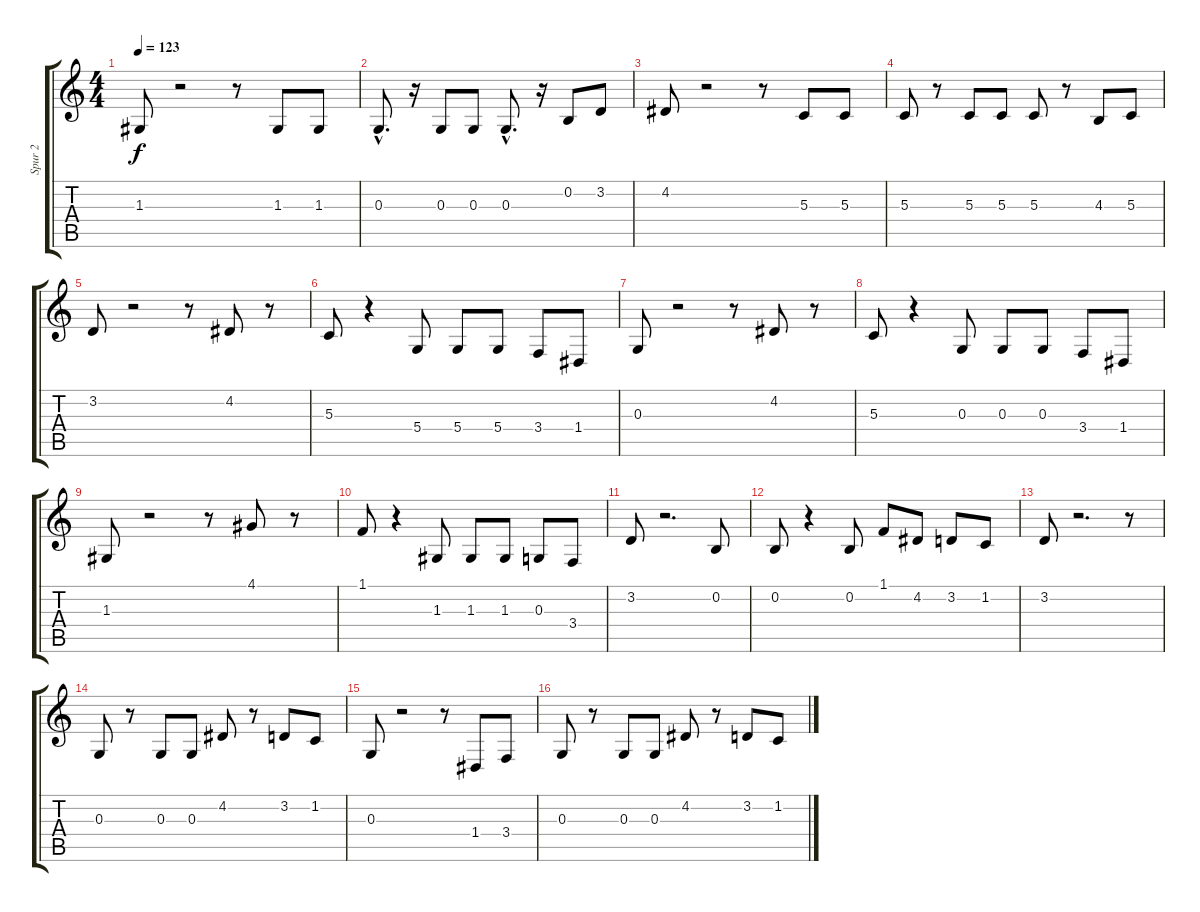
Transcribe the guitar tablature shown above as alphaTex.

\track ("Spur 2" "Spur 2") {instrument choiraahs}
\staff {score tabs}
\tuning (E4 B3 G3 D3 A2 E2) {hide}
\ts (4 4)
\tempo 123
\clef g2
\ks c
1.3.8{dy f} r.2 r.8 1.3.8 1.3.8 |
0.3{hac}.8{d} r.16 0.3.8 0.3.8 0.3{hac}.8{d} r.16 0.2.8 3.2.8 |
4.2.8 r.2 r.8 5.3.8 5.3.8 |
5.3.8 r.8 5.3.8 5.3.8 5.3.8 r.8 4.3.8 5.3.8 |
3.2.8 r.2 r.8 4.2.8 r.8 |
5.3.8 r.4 5.4.8 5.4.8 5.4.8 3.4.8 1.4.8 |
0.3.8 r.2 r.8 4.2.8 r.8 |
5.3.8 r.4 0.3.8 0.3.8 0.3.8 3.4.8 1.4.8 |
1.3.8 r.2 r.8 4.1.8 r.8 |
1.1.8 r.4 1.3.8 1.3.8 1.3.8 0.3.8 3.4.8 |
3.2.8 r.2{d} 0.2.8 |
0.2.8 r.4 0.2.8 1.1.8 4.2.8 3.2.8 1.2.8 |
3.2.8 r.2{d} r.8 |
0.3.8 r.8 0.3.8 0.3.8 4.2.8 r.8 3.2.8 1.2.8 |
0.3.8 r.2 r.8 1.4.8 3.4.8 |
0.3.8 r.8 0.3.8 0.3.8 4.2.8 r.8 3.2.8 1.2.8
